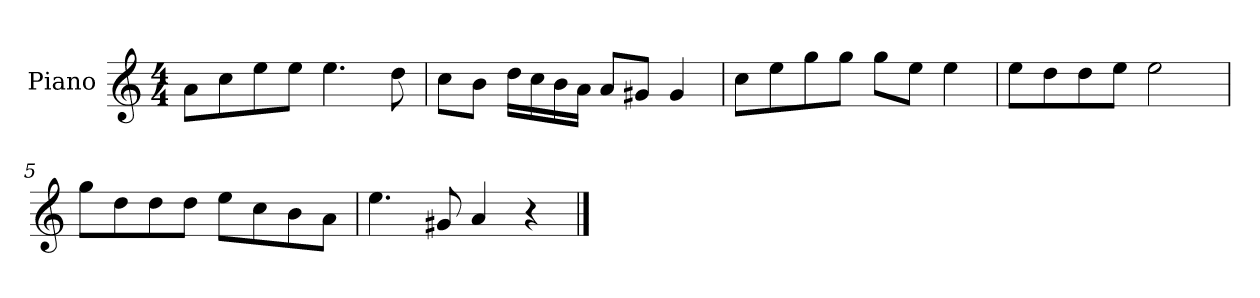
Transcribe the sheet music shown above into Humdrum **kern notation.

**kern
*part1
*staff1
*I"Piano
*I'P-no
*clefG2
*k[]
*M4/4
*MM90
=1
8a\L
8cc\
8ee\
8ee\J
4.ee\
8dd\
=2
8cc\L
8b\J
16dd\LL
16cc\
16b\
16a\JJ
8a/L
8g#X/J
4g#/
=3
8cc\L
8ee\
8gg\
8gg\J
8gg\L
8ee\J
4ee\
=4
8ee\L
8dd\
8dd\
8ee\J
2ee\
=5
8gg\L
8dd\
8dd\
8dd\J
8ee\L
8cc\
8b\
8a\J
!!LO:LB:g=z
=6
4.ee\
8g#X/
4a/
4r
==
*-
